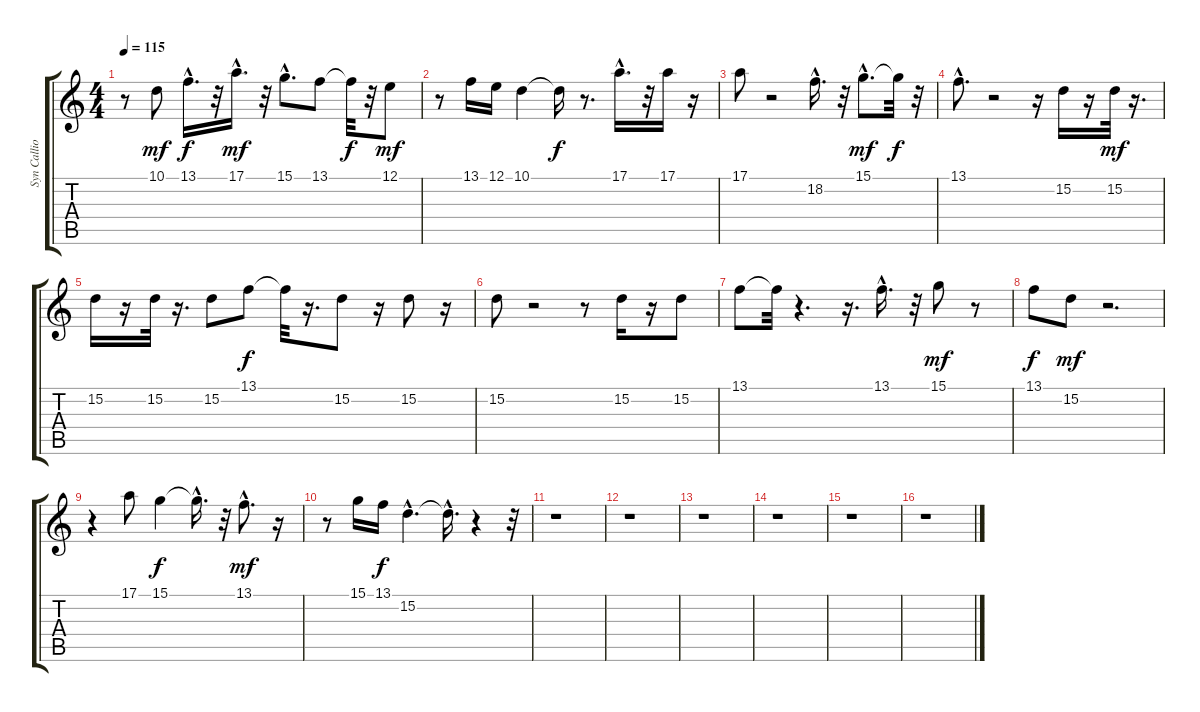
\track ("Syn Calliope" "Syn Callio") {instrument lead3calliope}
\staff {score tabs}
\tuning (E4 B3 G3 D3 A2 E2) {hide}
\ts (4 4)
\tempo 115
\clef g2
\ks c
r.8{dy f} 10.1.8{dy mf} 13.1{hac}.16{d dy f} r.32 17.1{hac}.16{d dy mf} r.32 15.1{hac}.8{d} 13.1.8 13.1{t}.32{dy f} r.32 12.1.8{dy mf} |
r.8 13.1.16 12.1.16 10.1.4 10.1{t}.16{dy f} r.8{d} 17.1{hac}.16{d} r.32 17.1.16 r.16 |
17.1.8 r.2 18.2{hac}.16{d} r.32 15.1{hac}.8{d dy mf} 15.1{t}.32{dy f} r.32 |
13.1{hac}.8{d} r.2 r.16 15.2.16 r.16 15.2.32{dy mf} r.16{d} |
15.2.16 r.16 15.2.32 r.16{d} 15.2.8 13.1.8{dy f} 13.1{t}.32 r.16{d} 15.2.8 r.16 15.2.8 r.16 |
15.2.8 r.2 r.8 15.2.16 r.16 15.2.8 |
13.1.8 13.1{t}.32 r.4{d} r.16{d} 13.1{hac}.16{d} r.32 15.1.8{dy mf} r.8 |
13.1.8{dy f} 15.2.8{dy mf} r.2{d} |
r.4 17.1.8 15.1.4{dy f} 15.1{hac t}.16{d} r.32 13.1{hac}.8{d dy mf} r.16 |
r.8 15.1.16 13.1.16{dy f} 15.2{hac}.4{d} 15.2{hac t}.16{d} r.4 r.32 |
r.1 |
r.1 |
r.1 |
r.1 |
r.1 |
r.1
